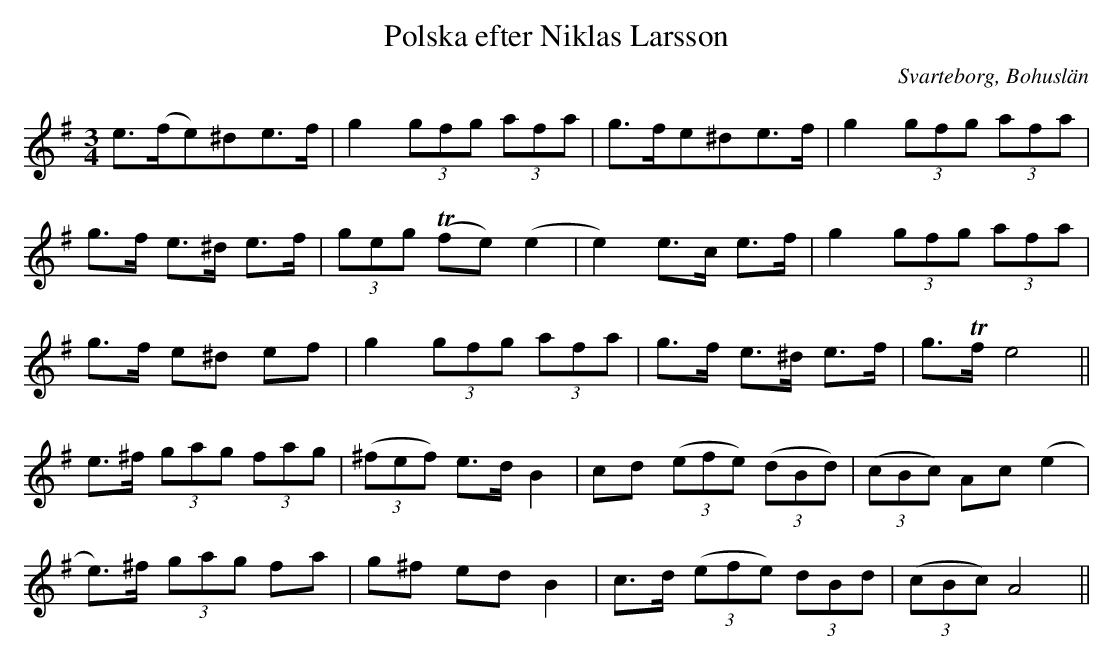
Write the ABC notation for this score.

X:1
T:Polska efter Niklas Larsson
O:Svarteborg, Bohuslän
M:3/4
L:1/8
K:G
e>(fe)^de>f|g2 (3gfg (3afa|g>fe^de>f|g2 (3gfg (3afa|
g>f e>^d e>f|(3geg (Tfe) (e2|e2) e>c e>f|g2 (3gfg (3afa|
g>f e^d ef|g2 (3gfg (3afa|g>f e>^d e>f|g>Tf e4||
e>^f (3gag (3fag|((3^fef) e>d B2|cd ((3efe) ((3dBd)|((3cBc) Ac (e2|
e)>^f (3gag fa|g^f ed B2|c>d ((3efe) (3dBd|((3cBc) A4||
